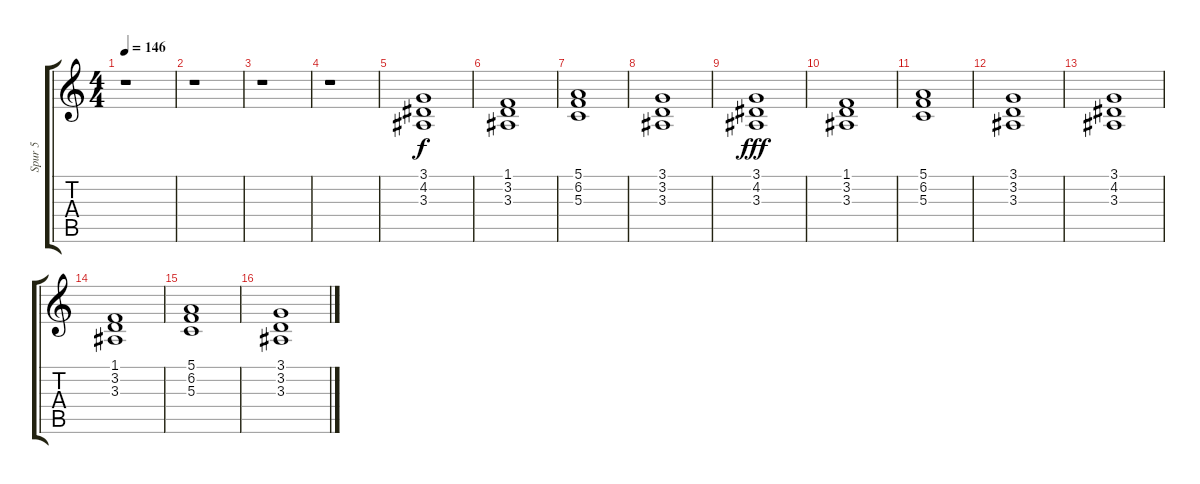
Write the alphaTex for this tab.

\track ("Spur 5" "Spur 5") {instrument pad8sweep}
\staff {score tabs}
\tuning (E4 B3 G3 D3 A2 E2) {hide}
\ts (4 4)
\tempo 146
\clef g2
\ks c
r.1{dy f instrument pad8sweep} |
r.1 |
r.1 |
r.1 |
(3.1 4.2 3.3).1{volume 8 instrument pad8sweep} |
(1.1 3.2 3.3).1 |
(5.1 6.2 5.3).1 |
(3.1 3.2 3.3).1 |
(3.1 4.2 3.3).1{dy fff} |
(1.1 3.2 3.3).1 |
(5.1 6.2 5.3).1 |
(3.1 3.2 3.3).1 |
(3.1 4.2 3.3).1 |
(1.1 3.2 3.3).1 |
(5.1 6.2 5.3).1 |
(3.1 3.2 3.3).1
